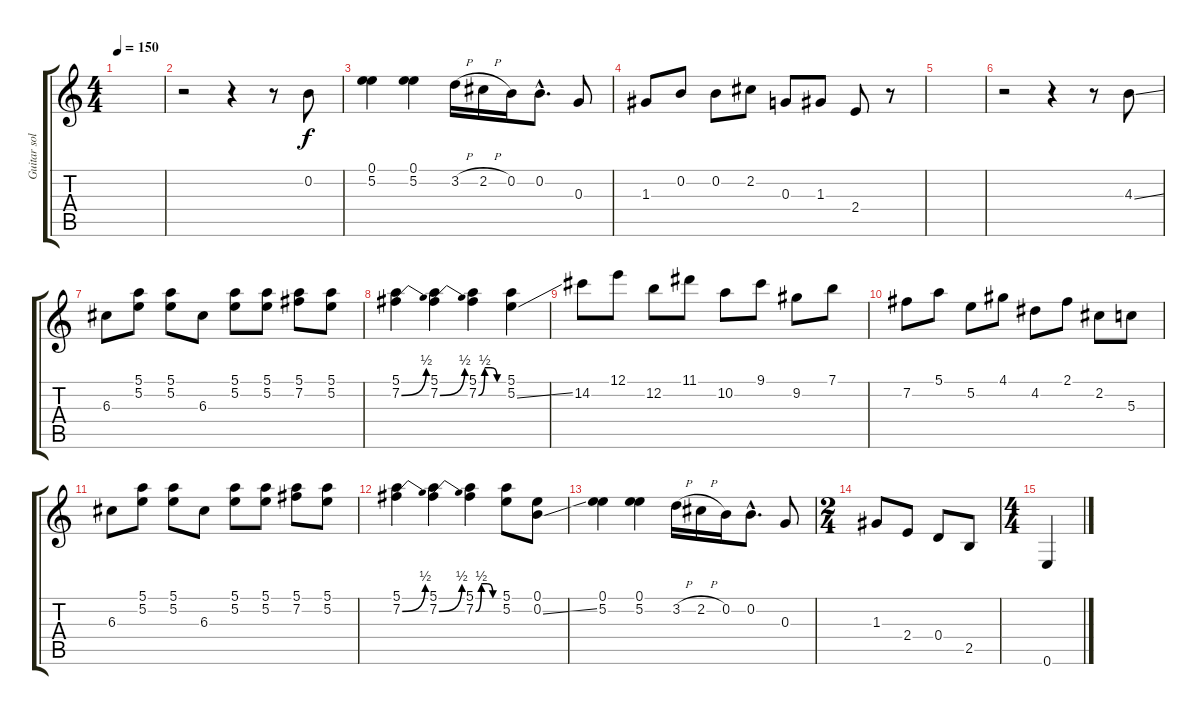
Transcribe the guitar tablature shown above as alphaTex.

\track ("Guitar solo" "Guitar sol") {instrument electricguitarclean}
\staff {score tabs}
\tuning (E4 B3 G3 D3 A2 E2) {hide}
\ts (4 4)
\tempo 150
\clef g2
\ks c
|
r.2 r.4 r.8 0.2.8 |
(0.1 5.2).4 (0.1 5.2).4 3.2{h}.16 2.2{h}.16 0.2.16 0.2{hac}.8{d} 0.3.8 |
1.3.8 0.2.8 0.2.8 2.2.8 0.3.8 1.3.8 2.4.8 r.8 |
|
r.2 r.4 r.8 4.3{ss}.8 |
6.3.8 (5.1 5.2).8 (5.1 5.2).8 6.3.8 (5.1 5.2).8 (5.1 5.2).8 (5.1 7.2).8 (5.1 5.2).8 |
(5.1 7.2{be (bend 0 0 60 2)}).4 (5.1 7.2{be (bend 0 0 60 2)}).4 (5.1 7.2{be (custom 0 0 15 2 30 2 45 0 60 0)}).4 (5.1 5.2{ss}).4 |
14.2.8 12.1.8 12.2.8 11.1.8 10.2.8 9.1.8 9.2.8 7.1.8 |
7.2.8 5.1.8 5.2.8 4.1.8 4.2.8 2.1.8 2.2.8 5.3.8 |
6.3.8 (5.1 5.2).8 (5.1 5.2).8 6.3.8 (5.1 5.2).8 (5.1 5.2).8 (5.1 7.2).8 (5.1 5.2).8 |
(5.1 7.2{be (bend 0 0 60 2)}).4 (5.1 7.2{be (bend 0 0 60 2)}).4 (5.1 7.2{be (custom 0 0 15 2 30 2 45 0 60 0)}).4 (5.1 5.2).8 (0.1 0.2{ss}).8 |
(0.1 5.2).4 (0.1 5.2).4 3.2{h}.16 2.2{h}.16 0.2.16 0.2{hac}.8{d} 0.3.8 |
\ts (2 4)
1.3.8 2.4.8 0.4.8 2.5.8 |
\ts (4 4)
0.6.4
